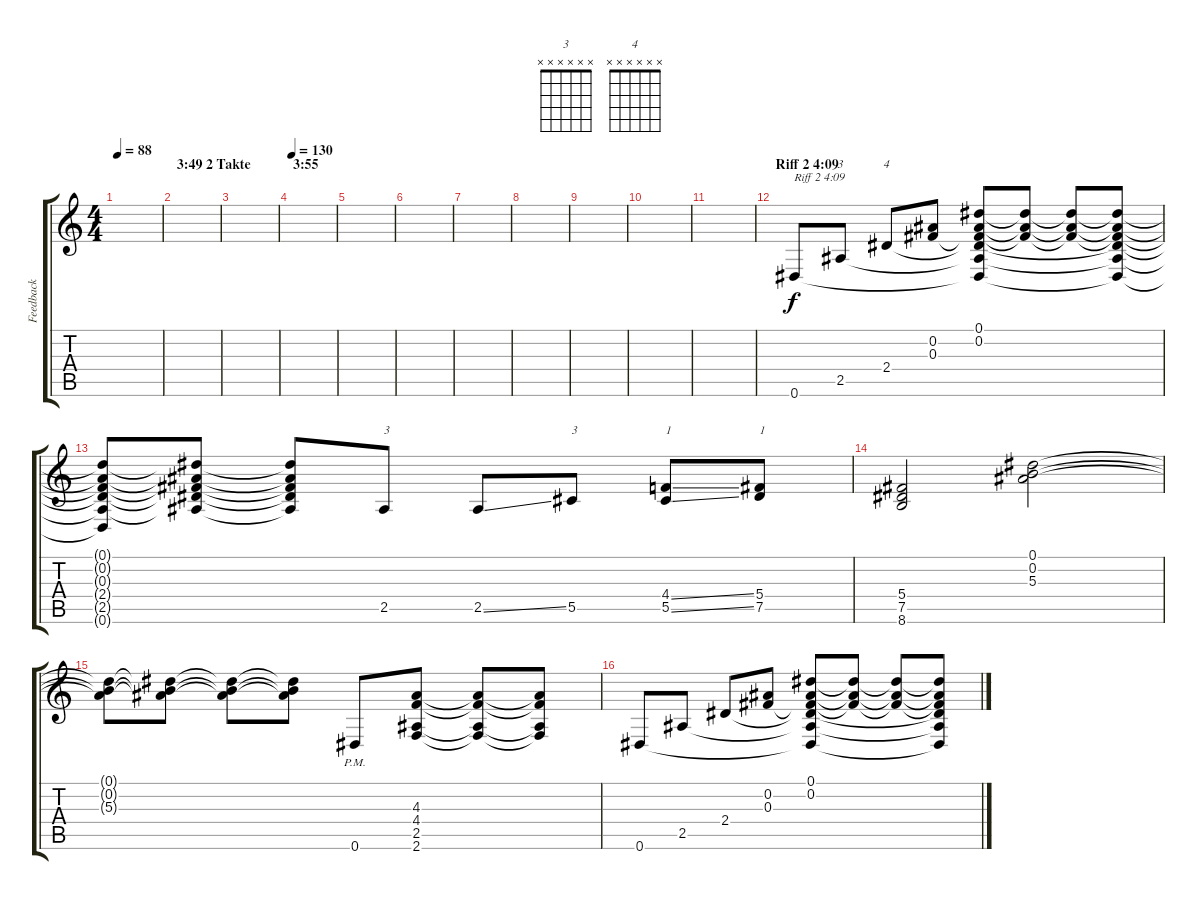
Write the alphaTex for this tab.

\track ("Feedback" "Feedback") {instrument acousticguitarnylon}
\staff {score tabs}
\tuning (Eb4 Bb3 Gb3 Db3 Ab2 Eb2) {hide}
\chord ("3" x x x x x x)
\chord ("4" x x x x x x)
\ts (4 4)
\tempo 88
\clef g2
\ks c
|
\section ("" "3:49 2 Takte")
|
|
\section ("" "3:55")
\tempo 130
|
|
|
|
|
|
|
|
\section ("" "Riff 2 4:09")
0.6.8{txt "Riff 2 4:09" instrument overdrivenguitar} 2.5.8{ch "3"} 2.4.8{ch "4"} (0.2 0.3).8 (0.1 0.2 0.3{t} 2.4{t} 2.5{t} 0.6{t}).8 (0.1{t} 0.2{t} 0.3{t}).8 (0.1{t} 0.2{t} 0.3{t}).8 (0.1{t} 0.2{t} 0.3{t} 2.4{t} 2.5{t} 0.6{t}).8 |
(0.1{t} 0.2{t} 0.3{t} 2.4{t} 2.5{t} 0.6{t}).8 (0.1{t} 0.2{t} 0.3{t} 2.4{t} 2.5{t}).8 (0.1{t} 0.2{t} 0.3{t} 2.4{t} 2.5{t}).8 2.5.8{txt "3"} 2.5{ss}.8 5.5.8{txt "3"} (4.4{ss} 5.5{ss}).8{txt "1"} (5.4 7.5).8{txt "1"} |
(5.4 7.5 8.6).2 (0.1 0.2 5.3).2 |
(0.1{t} 0.2{t} 5.3{t}).8 (0.1{t} 0.2{t} 5.3{t}).8 (0.1{t} 0.2{t} 5.3{t}).8 (0.1{t} 0.2{t} 5.3{t}).8 0.6{pm}.8 (4.3 4.4 2.5 2.6).8 (4.3{t} 4.4{t} 2.5{t} 2.6{t}).8 (4.3{t} 4.4{t} 2.5{t} 2.6{t}).8 |
0.6.8 2.5.8 2.4.8 (0.2 0.3).8 (0.1 0.2 0.3{t} 2.4{t} 2.5{t} 0.6{t}).8 (0.1{t} 0.2{t} 0.3{t}).8 (0.1{t} 0.2{t} 0.3{t}).8 (0.1{t} 0.2{t} 0.3{t} 2.4{t} 2.5{t} 0.6{t}).8
